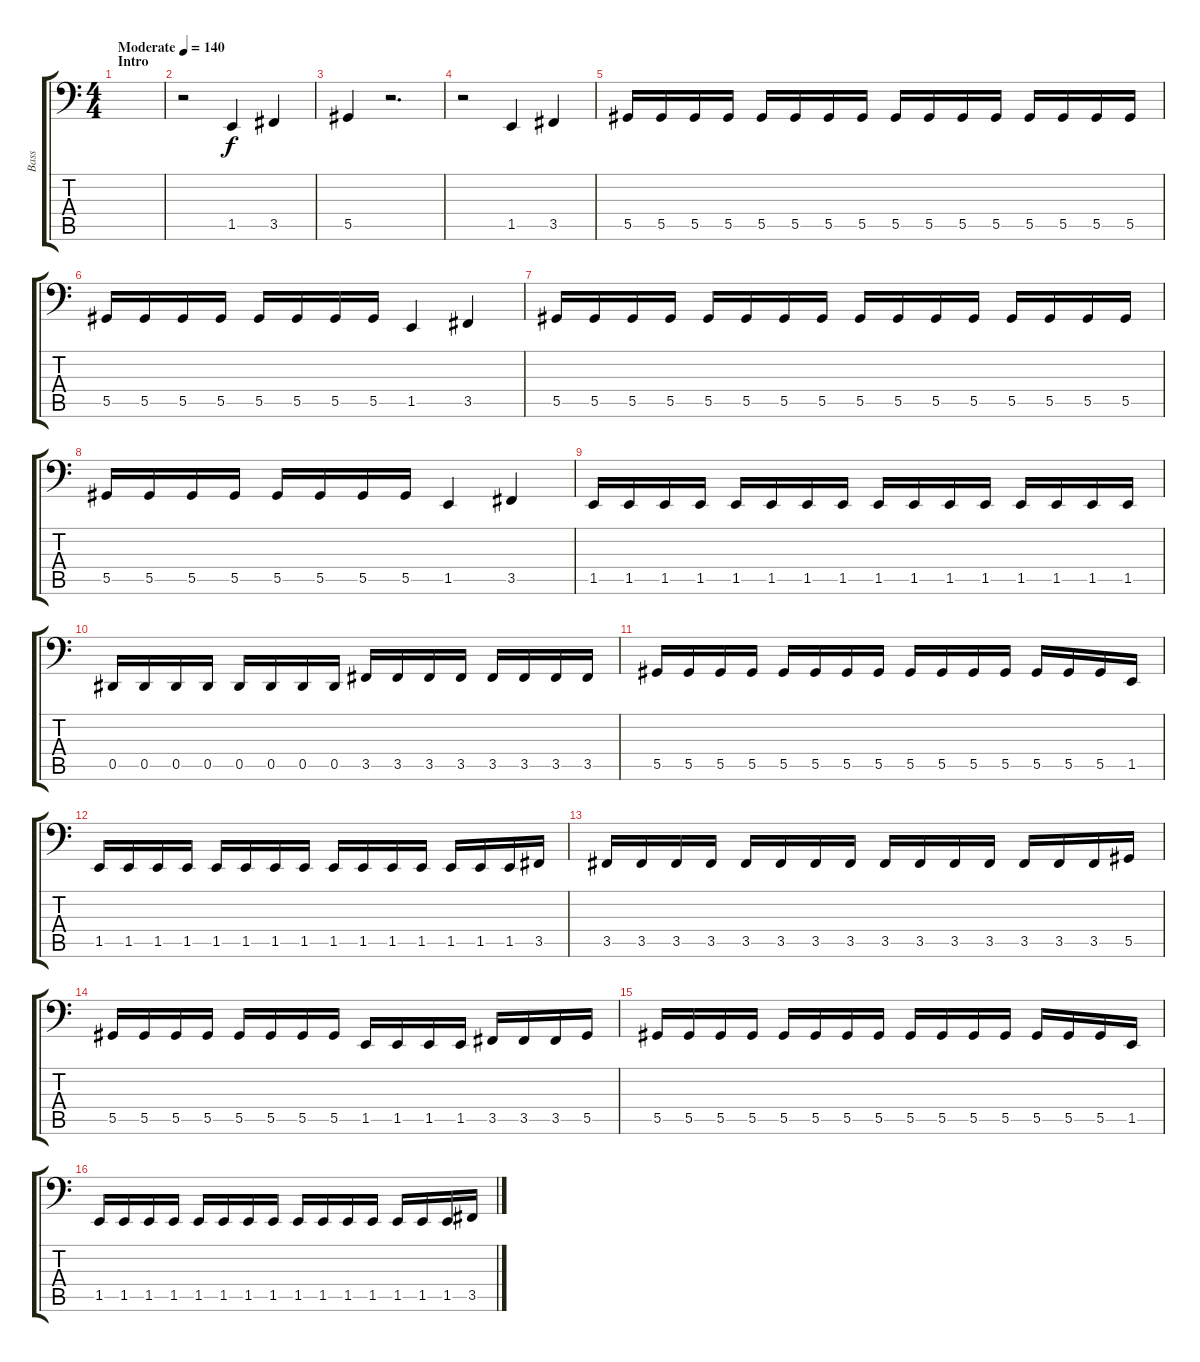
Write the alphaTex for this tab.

\track ("Bass" "Bass") {instrument electricbasspick}
\staff {score tabs}
\tuning (B2 Gb2 Db2 Ab1 Eb1 Bb0) {hide}
\ts (4 4)
\section ("" "Intro")
\tempo (140 "Moderate")
\clef f4
\ks c
|
r.2 1.5.4 3.5.4 |
5.5.4 r.2{d} |
r.2 1.5.4 3.5.4 |
5.5.16 5.5.16 5.5.16 5.5.16 5.5.16 5.5.16 5.5.16 5.5.16 5.5.16 5.5.16 5.5.16 5.5.16 5.5.16 5.5.16 5.5.16 5.5.16 |
5.5.16 5.5.16 5.5.16 5.5.16 5.5.16 5.5.16 5.5.16 5.5.16 1.5.4 3.5.4 |
5.5.16 5.5.16 5.5.16 5.5.16 5.5.16 5.5.16 5.5.16 5.5.16 5.5.16 5.5.16 5.5.16 5.5.16 5.5.16 5.5.16 5.5.16 5.5.16 |
5.5.16 5.5.16 5.5.16 5.5.16 5.5.16 5.5.16 5.5.16 5.5.16 1.5.4 3.5.4 |
1.5.16 1.5.16 1.5.16 1.5.16 1.5.16 1.5.16 1.5.16 1.5.16 1.5.16 1.5.16 1.5.16 1.5.16 1.5.16 1.5.16 1.5.16 1.5.16 |
0.5.16 0.5.16 0.5.16 0.5.16 0.5.16 0.5.16 0.5.16 0.5.16 3.5.16 3.5.16 3.5.16 3.5.16 3.5.16 3.5.16 3.5.16 3.5.16 |
5.5.16 5.5.16 5.5.16 5.5.16 5.5.16 5.5.16 5.5.16 5.5.16 5.5.16 5.5.16 5.5.16 5.5.16 5.5.16 5.5.16 5.5.16 1.5.16 |
1.5.16 1.5.16 1.5.16 1.5.16 1.5.16 1.5.16 1.5.16 1.5.16 1.5.16 1.5.16 1.5.16 1.5.16 1.5.16 1.5.16 1.5.16 3.5.16 |
3.5.16 3.5.16 3.5.16 3.5.16 3.5.16 3.5.16 3.5.16 3.5.16 3.5.16 3.5.16 3.5.16 3.5.16 3.5.16 3.5.16 3.5.16 5.5.16 |
5.5.16 5.5.16 5.5.16 5.5.16 5.5.16 5.5.16 5.5.16 5.5.16 1.5.16 1.5.16 1.5.16 1.5.16 3.5.16 3.5.16 3.5.16 5.5.16 |
5.5.16 5.5.16 5.5.16 5.5.16 5.5.16 5.5.16 5.5.16 5.5.16 5.5.16 5.5.16 5.5.16 5.5.16 5.5.16 5.5.16 5.5.16 1.5.16 |
1.5.16 1.5.16 1.5.16 1.5.16 1.5.16 1.5.16 1.5.16 1.5.16 1.5.16 1.5.16 1.5.16 1.5.16 1.5.16 1.5.16 1.5.16 3.5.16
